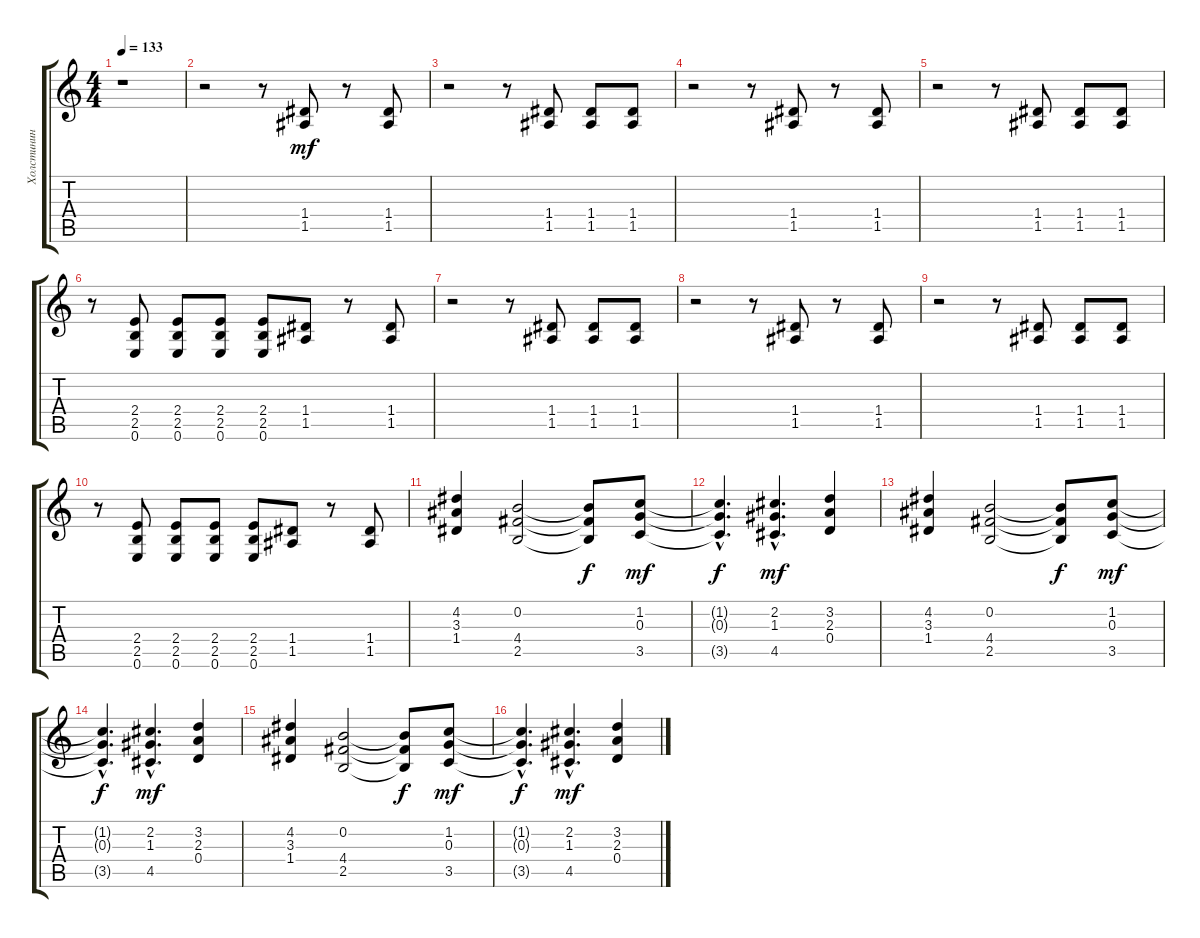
\track ("Холстинин" "Холстинин") {instrument distortionguitar}
\staff {score tabs}
\tuning (E4 B3 G3 D3 A2 E2) {hide}
\ts (4 4)
\tempo 133
\clef g2
\ks c
r.1{dy f} |
r.2 r.8 (1.4 1.5).8{dy mf} r.8 (1.4 1.5).8 |
r.2 r.8 (1.4 1.5).8 (1.4 1.5).8 (1.4 1.5).8 |
r.2 r.8 (1.4 1.5).8 r.8 (1.4 1.5).8 |
r.2 r.8 (1.4 1.5).8 (1.4 1.5).8 (1.4 1.5).8 |
r.8 (2.4 2.5 0.6).8 (2.4 2.5 0.6).8 (2.4 2.5 0.6).8 (2.4 2.5 0.6).8 (1.4 1.5).8 r.8 (1.4 1.5).8 |
r.2 r.8 (1.4 1.5).8 (1.4 1.5).8 (1.4 1.5).8 |
r.2 r.8 (1.4 1.5).8 r.8 (1.4 1.5).8 |
r.2 r.8 (1.4 1.5).8 (1.4 1.5).8 (1.4 1.5).8 |
r.8 (2.4 2.5 0.6).8 (2.4 2.5 0.6).8 (2.4 2.5 0.6).8 (2.4 2.5 0.6).8 (1.4 1.5).8 r.8 (1.4 1.5).8 |
(4.2 3.3 1.4).4 (0.2 4.4 2.5).2 (0.2{t} 4.4{t} 2.5{t}).8{dy f} (1.2 0.3 3.5).8{dy mf} |
(1.2{hac t} 0.3{hac t} 3.5{hac t}).4{d dy f} (2.2{hac} 1.3{hac} 4.5{hac}).4{d dy mf} (3.2 2.3 0.4).4 |
(4.2 3.3 1.4).4 (0.2 4.4 2.5).2 (0.2{t} 4.4{t} 2.5{t}).8{dy f} (1.2 0.3 3.5).8{dy mf} |
(1.2{hac t} 0.3{hac t} 3.5{hac t}).4{d dy f} (2.2{hac} 1.3{hac} 4.5{hac}).4{d dy mf} (3.2 2.3 0.4).4 |
(4.2 3.3 1.4).4 (0.2 4.4 2.5).2 (0.2{t} 4.4{t} 2.5{t}).8{dy f} (1.2 0.3 3.5).8{dy mf} |
(1.2{hac t} 0.3{hac t} 3.5{hac t}).4{d dy f} (2.2{hac} 1.3{hac} 4.5{hac}).4{d dy mf} (3.2 2.3 0.4).4
